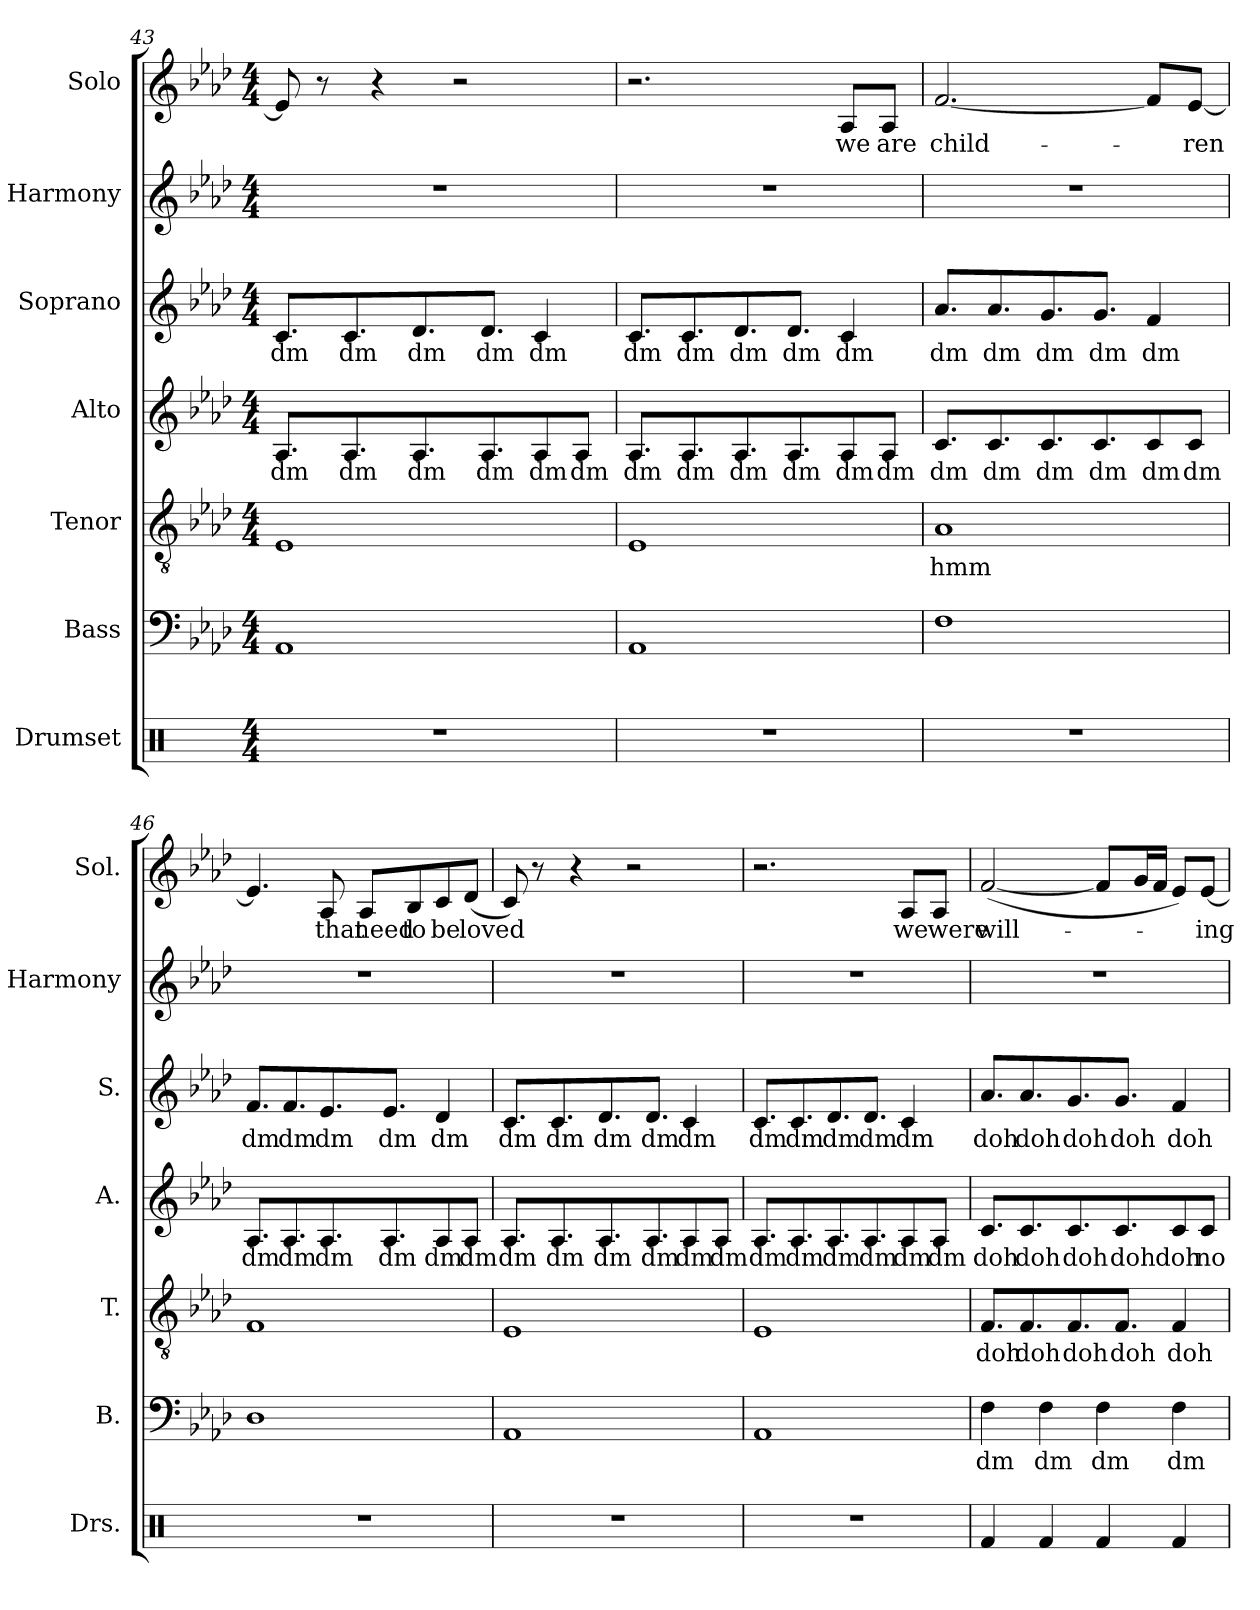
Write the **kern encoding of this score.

**kern	**kern	**text	**kern	**text	**kern	**text	**kern	**text	**kern	**kern	**text
*part7	*part6	*part6	*part5	*part5	*part4	*part4	*part3	*part3	*part2	*part1	*part1
*staff7	*staff6	*staff6	*staff5	*staff5	*staff4	*staff4	*staff3	*staff3	*staff2	*staff1	*staff1
*I"Drumset	*I"Bass	*	*I"Tenor	*	*I"Alto	*	*I"Soprano	*	*I"Harmony	*I"Solo	*
*I'Drs.	*I'B.	*	*I'T.	*	*I'A.	*	*I'S.	*	*I'Harmony	*I'Sol.	*
*clefX	*clefF4	*	*clefGv2	*	*clefG2	*	*clefG2	*	*clefG2	*clefG2	*
*k[]	*k[b-e-a-d-]	*	*k[b-e-a-d-]	*	*k[b-e-a-d-]	*	*k[b-e-a-d-]	*	*k[b-e-a-d-]	*k[b-e-a-d-]	*
*M4/4	*M4/4	*	*M4/4	*	*M4/4	*	*M4/4	*	*M4/4	*M4/4	*
=43	=43	=43	=43	=43	=43	=43	=43	=43	=43	=43	=43
!	!	!	!	!	!	!LO:LY:b	!	!LO:LY:b	!	!	!
1r	1AA-	.	1E-	.	8.A-/L	dm	8.c/L	dm	1r	8e-/]	.
.	.	.	.	.	.	.	.	.	.	8r	.
!	!	!	!	!	!	!LO:LY:b	!	!LO:LY:b	!	!	!
.	.	.	.	.	8.A-/	dm	8.c/	dm	.	.	.
.	.	.	.	.	.	.	.	.	.	4r	.
!	!	!	!	!	!	!LO:LY:b	!	!LO:LY:b	!	!	!
.	.	.	.	.	8.A-/	dm	8.d-/	dm	.	.	.
.	.	.	.	.	.	.	.	.	.	2r	.
!	!	!	!	!	!	!LO:LY:b	!	!LO:LY:b	!	!	!
.	.	.	.	.	8.A-/	dm	8.d-/J	dm	.	.	.
!	!	!	!	!	!	!LO:LY:b	!	!LO:LY:b	!	!	!
.	.	.	.	.	8A-/	dm	4c/	dm	.	.	.
!	!	!	!	!	!	!LO:LY:b	!	!	!	!	!
.	.	.	.	.	8A-/J	dm	.	.	.	.	.
!!LO:PB:g=z
=44	=44	=44	=44	=44	=44	=44	=44	=44	=44	=44	=44
!	!	!	!	!	!	!LO:LY:b	!	!LO:LY:b	!	!	!
1r	1AA-	.	1E-	.	8.A-/L	dm	8.c/L	dm	1r	2.r	.
!	!	!	!	!	!	!LO:LY:b	!	!LO:LY:b	!	!	!
.	.	.	.	.	8.A-/	dm	8.c/	dm	.	.	.
!	!	!	!	!	!	!LO:LY:b	!	!LO:LY:b	!	!	!
.	.	.	.	.	8.A-/	dm	8.d-/	dm	.	.	.
!	!	!	!	!	!	!LO:LY:b	!	!LO:LY:b	!	!	!
.	.	.	.	.	8.A-/	dm	8.d-/J	dm	.	.	.
!	!	!	!	!	!	!LO:LY:b	!	!LO:LY:b	!	!	!LO:LY:b
.	.	.	.	.	8A-/	dm	4c/	dm	.	8A-/L	we
!	!	!	!	!	!	!LO:LY:b	!	!	!	!	!LO:LY:b
.	.	.	.	.	8A-/J	dm	.	.	.	8A-/J	are
=45	=45	=45	=45	=45	=45	=45	=45	=45	=45	=45	=45
!	!	!	!	!LO:LY:b	!	!LO:LY:b	!	!LO:LY:b	!	!	!LO:LY:b
1r	1F	.	1A-	hmm	8.c/L	dm	8.a-/L	dm	1r	[2.f/	child-
!	!	!	!	!	!	!LO:LY:b	!	!LO:LY:b	!	!	!
.	.	.	.	.	8.c/	dm	8.a-/	dm	.	.	.
!	!	!	!	!	!	!LO:LY:b	!	!LO:LY:b	!	!	!
.	.	.	.	.	8.c/	dm	8.g/	dm	.	.	.
!	!	!	!	!	!	!LO:LY:b	!	!LO:LY:b	!	!	!
.	.	.	.	.	8.c/	dm	8.g/J	dm	.	.	.
!	!	!	!	!	!	!LO:LY:b	!	!LO:LY:b	!	!	!
.	.	.	.	.	8c/	dm	4f/	dm	.	8f/L]	.
!	!	!	!	!	!	!LO:LY:b	!	!	!	!	!LO:LY:b
.	.	.	.	.	8c/J	dm	.	.	.	[8e-/J	-ren
=46	=46	=46	=46	=46	=46	=46	=46	=46	=46	=46	=46
!	!	!	!	!	!	!LO:LY:b	!	!LO:LY:b	!	!	!
1r	1D-	.	1F	.	8.A-/L	dm	8.f/L	dm	1r	4.e-/]	.
!	!	!	!	!	!	!LO:LY:b	!	!LO:LY:b	!	!	!
.	.	.	.	.	8.A-/	dm	8.f/	dm	.	.	.
!	!	!	!	!	!	!LO:LY:b	!	!LO:LY:b	!	!	!LO:LY:b
.	.	.	.	.	8.A-/	dm	8.e-/	dm	.	8A-/	-that
!	!	!	!	!	!	!	!	!	!	!	!LO:LY:b
.	.	.	.	.	.	.	.	.	.	8A-/L	need
!	!	!	!	!	!	!LO:LY:b	!	!LO:LY:b	!	!	!
.	.	.	.	.	8.A-/	dm	8.e-/J	dm	.	.	.
!	!	!	!	!	!	!	!	!	!	!	!LO:LY:b
.	.	.	.	.	.	.	.	.	.	8B-/	to
!	!	!	!	!	!	!LO:LY:b	!	!LO:LY:b	!	!	!LO:LY:b
.	.	.	.	.	8A-/	dm	4d-/	dm	.	8c/	be
!	!	!	!	!	!	!LO:LY:b	!	!	!	!	!LO:LY:b
.	.	.	.	.	8A-/J	dm	.	.	.	(8d-/J	loved
=47	=47	=47	=47	=47	=47	=47	=47	=47	=47	=47	=47
!	!	!	!	!	!	!LO:LY:b	!	!LO:LY:b	!	!	!
1r	1AA-	.	1E-	.	8.A-/L	dm	8.c/L	dm	1r	8c/)	.
.	.	.	.	.	.	.	.	.	.	8r	.
!	!	!	!	!	!	!LO:LY:b	!	!LO:LY:b	!	!	!
.	.	.	.	.	8.A-/	dm	8.c/	dm	.	.	.
.	.	.	.	.	.	.	.	.	.	4r	.
!	!	!	!	!	!	!LO:LY:b	!	!LO:LY:b	!	!	!
.	.	.	.	.	8.A-/	dm	8.d-/	dm	.	.	.
.	.	.	.	.	.	.	.	.	.	2r	.
!	!	!	!	!	!	!LO:LY:b	!	!LO:LY:b	!	!	!
.	.	.	.	.	8.A-/	dm	8.d-/J	dm	.	.	.
!	!	!	!	!	!	!LO:LY:b	!	!LO:LY:b	!	!	!
.	.	.	.	.	8A-/	dm	4c/	dm	.	.	.
!	!	!	!	!	!	!LO:LY:b	!	!	!	!	!
.	.	.	.	.	8A-/J	dm	.	.	.	.	.
!!LO:LB:g=z
=48	=48	=48	=48	=48	=48	=48	=48	=48	=48	=48	=48
!	!	!	!	!	!	!LO:LY:b	!	!LO:LY:b	!	!	!
1r	1AA-	.	1E-	.	8.A-/L	dm	8.c/L	dm	1r	2.r	.
!	!	!	!	!	!	!LO:LY:b	!	!LO:LY:b	!	!	!
.	.	.	.	.	8.A-/	dm	8.c/	dm	.	.	.
!	!	!	!	!	!	!LO:LY:b	!	!LO:LY:b	!	!	!
.	.	.	.	.	8.A-/	dm	8.d-/	dm	.	.	.
!	!	!	!	!	!	!LO:LY:b	!	!LO:LY:b	!	!	!
.	.	.	.	.	8.A-/	dm	8.d-/J	dm	.	.	.
!	!	!	!	!	!	!LO:LY:b	!	!LO:LY:b	!	!	!LO:LY:b
.	.	.	.	.	8A-/	dm	4c/	dm	.	8A-/L	we
!	!	!	!	!	!	!LO:LY:b	!	!	!	!	!LO:LY:b
.	.	.	.	.	8A-/J	dm	.	.	.	8A-/J	were
=49	=49	=49	=49	=49	=49	=49	=49	=49	=49	=49	=49
!	!	!LO:LY:b	!	!LO:LY:b	!	!LO:LY:b	!	!LO:LY:b	!	!	!LO:LY:b
4Rf/	4F\	dm	8.F/L	doh	8.c/L	doh	8.a-/L	doh	1r	([2f/	will-
!	!	!	!	!LO:LY:b	!	!LO:LY:b	!	!LO:LY:b	!	!	!
.	.	.	8.F/	doh	8.c/	doh	8.a-/	doh	.	.	.
!	!	!LO:LY:b	!	!	!	!	!	!	!	!	!
4Rf/	4F\	dm	.	.	.	.	.	.	.	.	.
!	!	!	!	!LO:LY:b	!	!LO:LY:b	!	!LO:LY:b	!	!	!
.	.	.	8.F/	doh	8.c/	doh	8.g/	doh	.	.	.
!	!	!LO:LY:b	!	!	!	!	!	!	!	!	!
4Rf/	4F\	dm	.	.	.	.	.	.	.	8f/L]	.
!	!	!	!	!LO:LY:b	!	!LO:LY:b	!	!LO:LY:b	!	!	!
.	.	.	8.F/J	doh	8.c/	doh	8.g/J	doh	.	.	.
.	.	.	.	.	.	.	.	.	.	16g/L	.
.	.	.	.	.	.	.	.	.	.	16f/JJ	.
!	!	!LO:LY:b	!	!LO:LY:b	!	!LO:LY:b	!	!LO:LY:b	!	!	!
4Rf/	4F\	dm	4F/	doh	8c/	doh	4f/	doh	.	8e-/L)	.
!	!	!	!	!	!	!LO:LY:b	!	!	!	!	!LO:LY:b
.	.	.	.	.	8c/J	no	.	.	.	[8e-/J	-ing
=	=	=	=	=	=	=	=	=	=	=	=
*-	*-	*-	*-	*-	*-	*-	*-	*-	*-	*-	*-
